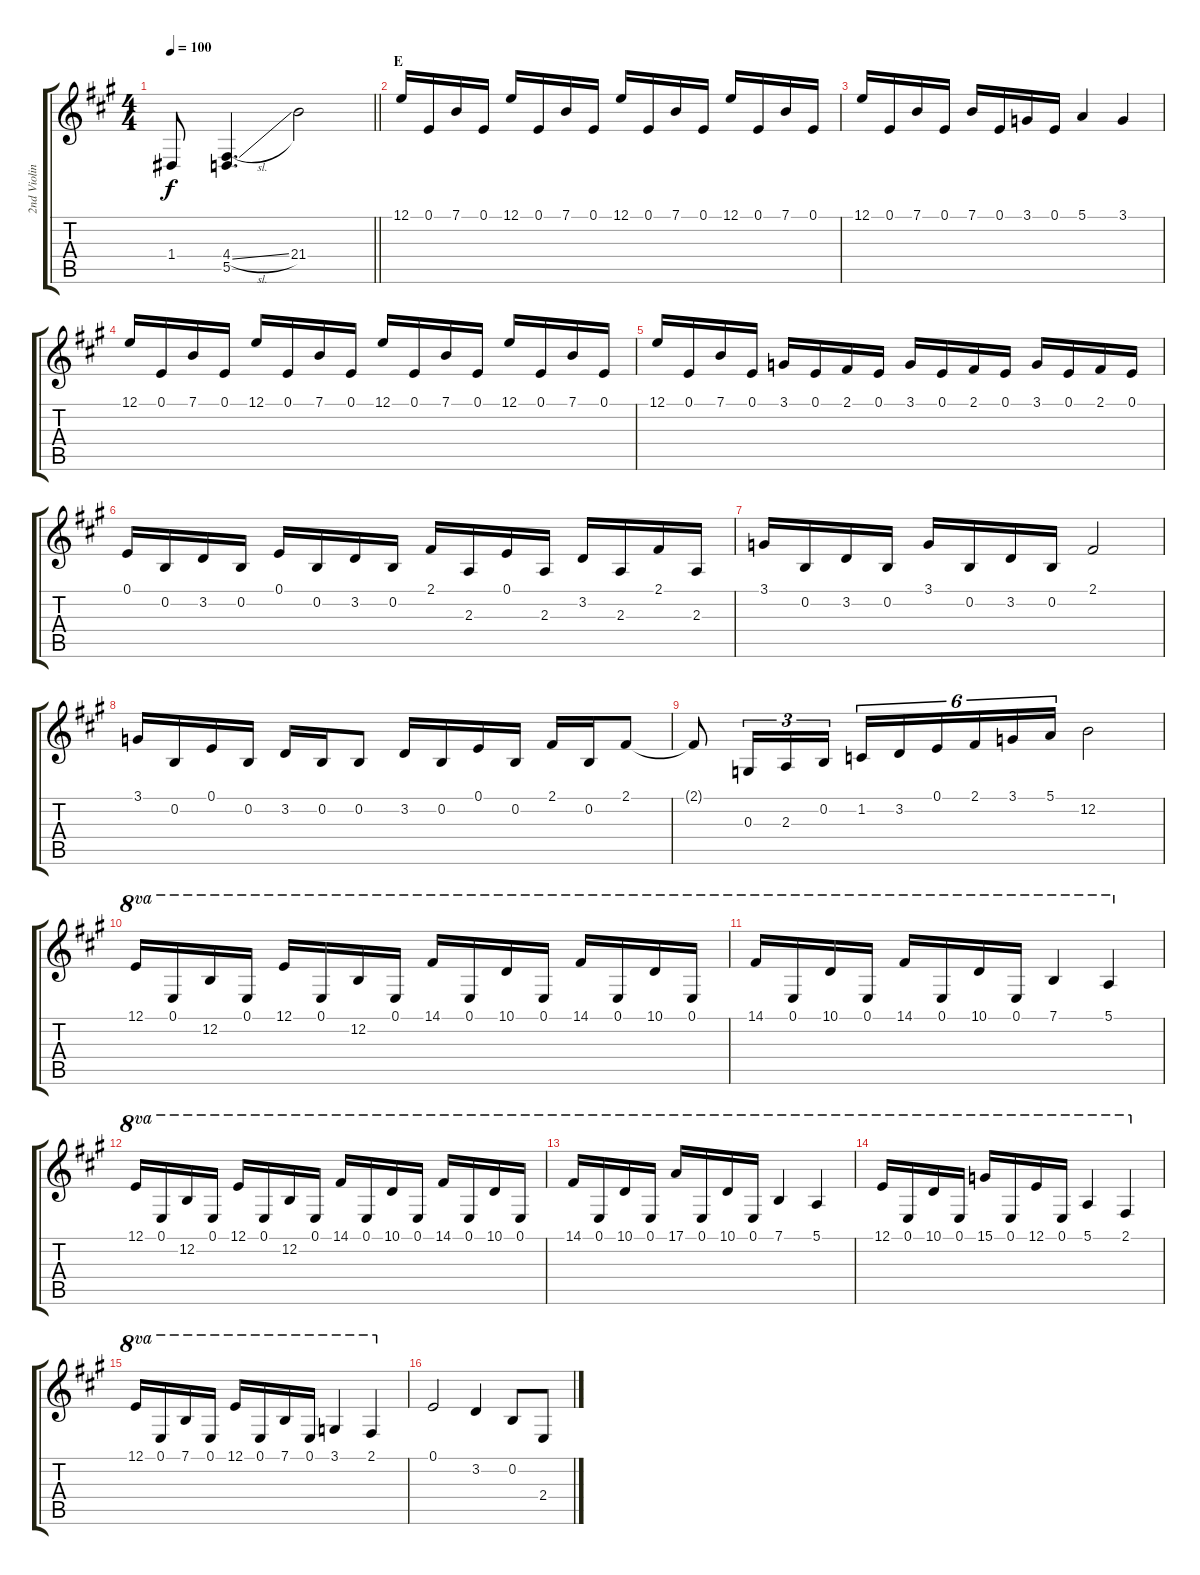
\track ("2nd Violin" "2nd Violin") {instrument violin}
\staff {score tabs}
\tuning (E4 B3 G3 D3 A2 E2) {hide}
\ts (4 4)
\tempo 100
\clef g2
\barLineRight lightlight
\ks a
1.4{t}.8{dy f} (4.4{sl} 5.5).4{d} 21.4.2{volume 12} |
\section ("" "E")
12.1.16 0.1.16 7.1.16 0.1.16 12.1.16 0.1.16 7.1.16 0.1.16 12.1.16 0.1.16 7.1.16 0.1.16 12.1.16 0.1.16 7.1.16 0.1.16 |
12.1.16 0.1.16 7.1.16 0.1.16 7.1.16 0.1.16 3.1.16 0.1.16 5.1.4 3.1.4 |
12.1.16 0.1.16 7.1.16 0.1.16 12.1.16 0.1.16 7.1.16 0.1.16 12.1.16 0.1.16 7.1.16 0.1.16 12.1.16 0.1.16 7.1.16 0.1.16 |
12.1.16 0.1.16 7.1.16 0.1.16 3.1.16 0.1.16 2.1.16 0.1.16 3.1.16 0.1.16 2.1.16 0.1.16 3.1.16 0.1.16 2.1.16 0.1.16 |
0.1.16 0.2.16 3.2.16 0.2.16 0.1.16 0.2.16 3.2.16 0.2.16 2.1.16 2.3.16 0.1.16 2.3.16 3.2.16 2.3.16 2.1.16 2.3.16 |
3.1.16 0.2.16 3.2.16 0.2.16 3.1.16 0.2.16 3.2.16 0.2.16 2.1.2 |
3.1.16 0.2.16 0.1.16 0.2.16 3.2.16 0.2.16 0.2.8 3.2.16 0.2.16 0.1.16 0.2.16 2.1.16 0.2.16 2.1.8 |
2.1{t}.8 0.3.16{tu (3 2)} 2.3.16{tu (3 2)} 0.2.16{tu (3 2)} 1.2.16{tu (6 4)} 3.2.16{tu (6 4)} 0.1.16{tu (6 4)} 2.1.16{tu (6 4)} 3.1.16{tu (6 4)} 5.1.16{tu (6 4)} 12.2.2 |
12.1.16{ot 8va} 0.1.16{ot 8va} 12.2.16{ot 8va} 0.1.16{ot 8va} 12.1.16{ot 8va} 0.1.16{ot 8va} 12.2.16{ot 8va} 0.1.16{ot 8va} 14.1.16{ot 8va} 0.1.16{ot 8va} 10.1.16{ot 8va} 0.1.16{ot 8va} 14.1.16{ot 8va} 0.1.16{ot 8va} 10.1.16{ot 8va} 0.1.16{ot 8va} |
14.1.16{ot 8va} 0.1.16{ot 8va} 10.1.16{ot 8va} 0.1.16{ot 8va} 14.1.16{ot 8va} 0.1.16{ot 8va} 10.1.16{ot 8va} 0.1.16{ot 8va} 7.1.4{ot 8va} 5.1.4{ot 8va} |
12.1.16{ot 8va} 0.1.16{ot 8va} 12.2.16{ot 8va} 0.1.16{ot 8va} 12.1.16{ot 8va} 0.1.16{ot 8va} 12.2.16{ot 8va} 0.1.16{ot 8va} 14.1.16{ot 8va} 0.1.16{ot 8va} 10.1.16{ot 8va} 0.1.16{ot 8va} 14.1.16{ot 8va} 0.1.16{ot 8va} 10.1.16{ot 8va} 0.1.16{ot 8va} |
14.1.16{ot 8va} 0.1.16{ot 8va} 10.1.16{ot 8va} 0.1.16{ot 8va} 17.1.16{ot 8va} 0.1.16{ot 8va} 10.1.16{ot 8va} 0.1.16{ot 8va} 7.1.4{ot 8va} 5.1.4{ot 8va} |
12.1.16{ot 8va} 0.1.16{ot 8va} 10.1.16{ot 8va} 0.1.16{ot 8va} 15.1.16{ot 8va} 0.1.16{ot 8va} 12.1.16{ot 8va} 0.1.16{ot 8va} 5.1.4{ot 8va} 2.1.4{ot 8va} |
12.1.16{ot 8va} 0.1.16{ot 8va} 7.1.16{ot 8va} 0.1.16{ot 8va} 12.1.16{ot 8va} 0.1.16{ot 8va} 7.1.16{ot 8va} 0.1.16{ot 8va} 3.1.4{ot 8va} 2.1.4{ot 8va} |
0.1.2 3.2.4 0.2.8 2.4.8
